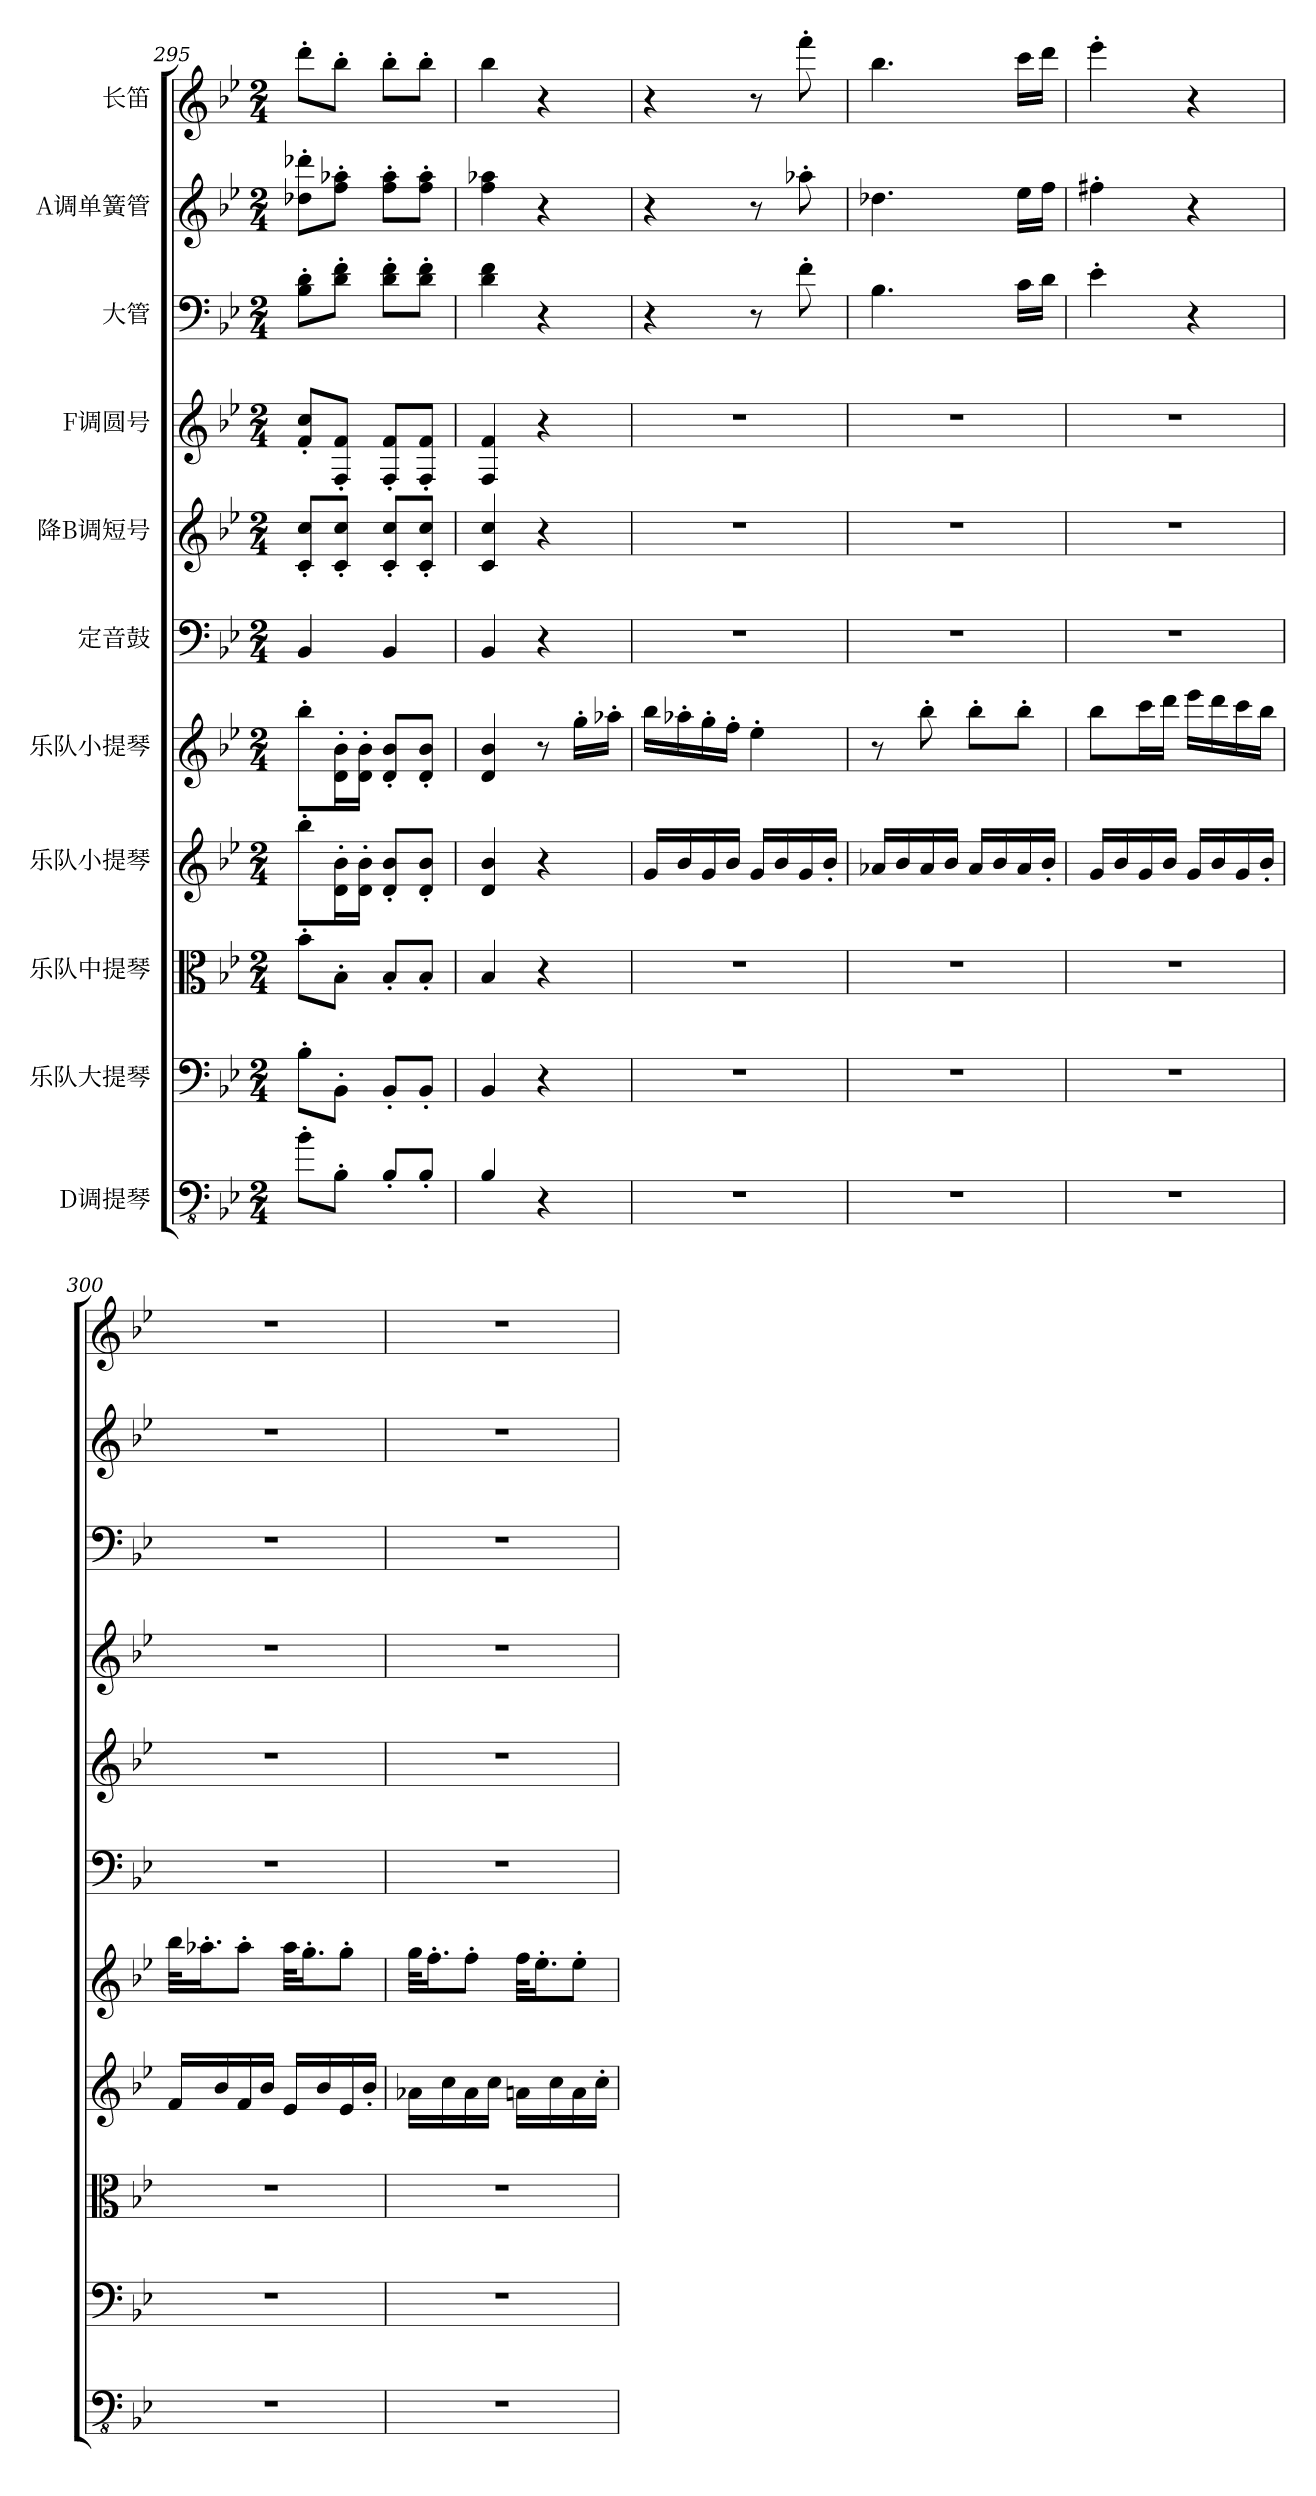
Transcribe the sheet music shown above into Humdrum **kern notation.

**kern	**kern	**kern	**kern	**kern	**kern	**kern	**kern	**kern	**kern	**kern
*part11	*part10	*part9	*part8	*part7	*part6	*part5	*part4	*part3	*part2	*part1
*staff11	*staff10	*staff9	*staff8	*staff7	*staff6	*staff5	*staff4	*staff3	*staff2	*staff1
*I"D调提琴	*I"乐队大提琴	*I"乐队中提琴	*I"乐队小提琴	*I"乐队小提琴	*I"定音鼓	*I"降B调短号	*I"F调圆号	*I"大管	*I"A调单簧管	*I"长笛
*clefFv4	*clefF4	*clefC3	*clefG2	*clefG2	*clefF4	*clefG2	*clefG2	*clefF4	*clefG2	*clefG2
*ITrd7c12	*	*	*	*	*	*ITrd1c2	*ITrd4c7	*	*ITrd2c3	*
*k[b-e-]	*k[b-e-]	*k[b-e-]	*k[b-e-]	*k[b-e-]	*k[b-e-]	*k[b-e-a-d-]	*k[b-e-a-]	*k[b-e-]	*k[f#]	*k[b-e-]
*M2/4	*M2/4	*M2/4	*M2/4	*M2/4	*M2/4	*M2/4	*M2/4	*M2/4	*M2/4	*M2/4
=295	=295	=295	=295	=295	=295	=295	=295	=295	=295	=295
8BB-'\L	8B-'\L	8b-'\L	8bb-'\L	8bb-'\L	4BB-/	8B-/' 8b-/'L	8B-/' 8f/'L	8B-\' 8d\'L	8b-X\' 8bb-X\'L	8ddd'\L
8BBB-'\J	8BB-'\J	8B-'\J	16d\' 16b-\'L	16d\' 16b-\'L	.	8B-/' 8b-/'J	8BB-/' 8B-/'J	8d\' 8f\'J	8dd\' 8ffn\'J	8bb-'\J
.	.	.	16d\' 16b-\'JJ	16d\' 16b-\'JJ	.	.	.	.	.	.
8BBB-'/L	8BB-'/L	8B-'/L	8d/' 8b-/'L	8d/' 8b-/'L	4BB-/	8B-/' 8b-/'L	8BB-/' 8B-/'L	8d\' 8f\'L	8dd\' 8ff\'L	8bb-'\L
8BBB-'/J	8BB-'/J	8B-'/J	8d/' 8b-/'J	8d/' 8b-/'J	.	8B-/' 8b-/'J	8BB-/' 8B-/'J	8d\' 8f\'J	8dd\' 8ff\'J	8bb-'\J
=296	=296	=296	=296	=296	=296	=296	=296	=296	=296	=296
*	*	*	*	*	*	*	*	*	*	*MM129
4BBB-/	4BB-/	4B-/	4d/ 4b-/	4d/ 4b-/	4BB-/	4B-/ 4b-/	4BB-/ 4B-/	4d\ 4f\	4dd\ 4ffn\	4bb-\
*	*	*	*	*	*	*	*	*	*	*MM131
4r	4r	4r	4r	8r	4r	4r	4r	4r	4r	4r
.	.	.	.	16gg'\LL	.	.	.	.	.	.
.	.	.	.	16aa-X'\JJ	.	.	.	.	.	.
!!LO:PB:g=z
=297	=297	=297	=297	=297	=297	=297	=297	=297	=297	=297
*	*	*	*	*	*	*	*	*	*	*MM132
2r	2r	2r	16g/LL	16bb-\LL	2r	2r	2r	4r	4r	4r
.	.	.	16b-/	16aa-X'\	.	.	.	.	.	.
.	.	.	16g/	16gg'\	.	.	.	.	.	.
.	.	.	16b-/JJ	16ff'\JJ	.	.	.	.	.	.
.	.	.	16g/LL	4ee-'\	.	.	.	8r	8r	8r
.	.	.	16b-/	.	.	.	.	.	.	.
.	.	.	16g/	.	.	.	.	8f'\	8ffn'\	8fff'\
.	.	.	16b-'/JJ	.	.	.	.	.	.	.
=298	=298	=298	=298	=298	=298	=298	=298	=298	=298	=298
2r	2r	2r	16a-X/LL	8r	2r	2r	2r	4.B-\	4.b-X\	4.bb-\
.	.	.	16b-/	.	.	.	.	.	.	.
.	.	.	16a-/	8bb-'\	.	.	.	.	.	.
.	.	.	16b-/JJ	.	.	.	.	.	.	.
.	.	.	16a-/LL	8bb-'\L	.	.	.	.	.	.
.	.	.	16b-/	.	.	.	.	.	.	.
.	.	.	16a-/	8bb-'\J	.	.	.	16c\LL	16cc\LL	16ccc\LL
.	.	.	16b-'/JJ	.	.	.	.	16d\JJ	16dd\JJ	16ddd\JJ
=299	=299	=299	=299	=299	=299	=299	=299	=299	=299	=299
2r	2r	2r	16g/LL	8bb-\L	2r	2r	2r	4e-'\	4dd#X'\	4eee-'\
.	.	.	16b-/	.	.	.	.	.	.	.
.	.	.	16g/	16ccc\L	.	.	.	.	.	.
.	.	.	16b-/JJ	16ddd\JJ	.	.	.	.	.	.
.	.	.	16g/LL	16eee-\LL	.	.	.	4r	4r	4r
.	.	.	16b-/	16ddd\	.	.	.	.	.	.
.	.	.	16g/	16ccc\	.	.	.	.	.	.
.	.	.	16b-'/JJ	16bb-\JJ	.	.	.	.	.	.
=300	=300	=300	=300	=300	=300	=300	=300	=300	=300	=300
2r	2r	2r	16f/LL	32bb-\KLL	2r	2r	2r	2r	2r	2r
.	.	.	.	16.aa-X'\J	.	.	.	.	.	.
.	.	.	16b-/	.	.	.	.	.	.	.
.	.	.	16f/	8aa-'\J	.	.	.	.	.	.
.	.	.	16b-/JJ	.	.	.	.	.	.	.
.	.	.	16e-/LL	32aa-\KLL	.	.	.	.	.	.
.	.	.	.	16.gg'\J	.	.	.	.	.	.
.	.	.	16b-/	.	.	.	.	.	.	.
.	.	.	16e-/	8gg'\J	.	.	.	.	.	.
.	.	.	16b-'/JJ	.	.	.	.	.	.	.
!!LO:PB:g=z
=301	=301	=301	=301	=301	=301	=301	=301	=301	=301	=301
2r	2r	2r	16a-X\LL	32gg\KLL	2r	2r	2r	2r	2r	2r
.	.	.	.	16.ff'\J	.	.	.	.	.	.
.	.	.	16cc\	.	.	.	.	.	.	.
.	.	.	16a-\	8ff'\J	.	.	.	.	.	.
.	.	.	16cc\JJ	.	.	.	.	.	.	.
.	.	.	16an\LL	32ff\KLL	.	.	.	.	.	.
.	.	.	.	16.ee-'\J	.	.	.	.	.	.
.	.	.	16cc\	.	.	.	.	.	.	.
.	.	.	16a\	8ee-'\J	.	.	.	.	.	.
.	.	.	16cc'\JJ	.	.	.	.	.	.	.
=	=	=	=	=	=	=	=	=	=	=
*-	*-	*-	*-	*-	*-	*-	*-	*-	*-	*-
